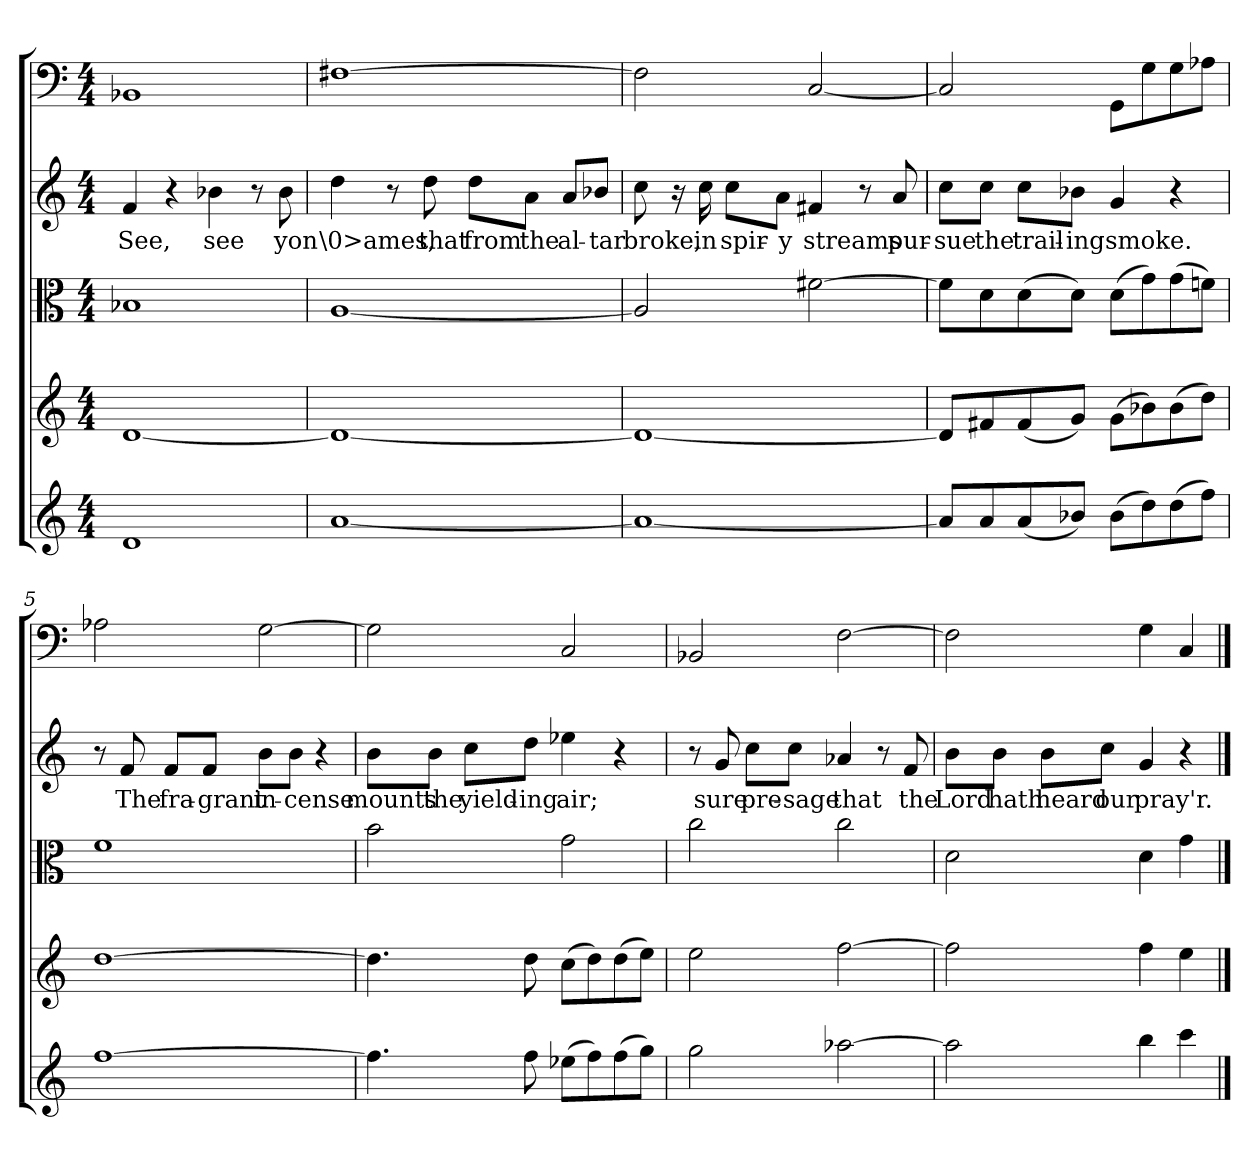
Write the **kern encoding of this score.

**kern	**kern	**kern	**kern	**text	**kern
*part5	*part4	*part3	*part2	*part2	*part1
*staff5	*staff4	*staff3	*staff2	*staff2	*staff1
*clefG2	*clefG2	*clefC3	*clefG2	*	*clefF4
*k[]	*k[]	*k[]	*k[]	*	*k[]
*C:	*C:	*C:	*C:	*	*C:
*M4/4	*M4/4	*M4/4	*M4/4	*	*M4/4
=1	=1	=1	=1	=1	=1
1d/	[1d/	1B-X/	4f/	See,	1BB-X/
.	.	.	4r	.	.
.	.	.	4b-X\	see	.
.	.	.	8r	.	.
.	.	.	8b-\	yon	.
=2	=2	=2	=2	=2	=2
[1a/	1d/_	[1A/	4dd\	\0>ames,	[1F#X\
.	.	.	8r	.	.
.	.	.	8dd\	that	.
.	.	.	8dd\L	from	.
.	.	.	8a\J	the	.
.	.	.	8a/L	al-	.
.	.	.	8b-X/J	-tar	.
=3	=3	=3	=3	=3	=3
1a/_	1d/_	2A/]	8cc\	broke,	2F#\]
.	.	.	16r	.	.
.	.	.	16cc\	in	.
.	.	.	8cc\L	spir-	.
.	.	.	8a\J	-y	.
.	.	[2f#X\	4f#X/	streams	[2C/
.	.	.	8r	.	.
.	.	.	8a/	pur-	.
=4	=4	=4	=4	=4	=4
8a/L]	8d/L]	8f#\L]	8cc\L	-sue	2C/]
8a/	8f#X/	8d\	8cc\J	the	.
(8a/	(8f#/	(8d\	8cc\L	trail-	.
8b-X/J)	8g/J)	8d\J)	8b-X\J	-ing	.
(8b-\L	(8g\L	(8d\L	4g/	smoke.	8GG\L
8dd\)	8b-X\)	8g\)	.	.	8G\
(8dd\	(8b-\	(8g\	4r	.	8G\
8ff\J)	8dd\J)	8fn\J)	.	.	8A-X\J
=5	=5	=5	=5	=5	=5
[1ff\	[1dd\	1f\	8r	.	2A-X\
.	.	.	8f/	The	.
.	.	.	8f/L	fra-	.
.	.	.	8f/J	-grant	.
.	.	.	8b\L	in-	[2G\
.	.	.	8b\J	-cense	.
.	.	.	4r	.	.
=6	=6	=6	=6	=6	=6
4.ff\]	4.dd\]	2b\	8b\L	mounts	2G\]
.	.	.	8b\J	the	.
.	.	.	8cc\L	yield-	.
8ff\	8dd\	.	8dd\J	-ing	.
(8ee-X\L	(8cc\L	2g\	4ee-X\	air;	2C/
8ff\)	8dd\)	.	.	.	.
(8ff\	(8dd\	.	4r	.	.
8gg\J)	8ee\J)	.	.	.	.
=7	=7	=7	=7	=7	=7
2gg\	2ee\	2cc\	8r	.	2BB-X/
.	.	.	8g/	sure	.
.	.	.	8cc\L	pre-	.
.	.	.	8cc\J	-sage	.
[2aa-X\	[2ff\	2cc\	4a-X/	that	[2F\
.	.	.	8r	.	.
.	.	.	8f/	the	.
=8	=8	=8	=8	=8	=8
2aa-\]	2ff\]	2d\	8b\L	Lord	2F\]
.	.	.	8b\J	hath	.
.	.	.	8b\L	heard	.
.	.	.	8cc\J	our	.
4bb\	4ff\	4d\	4g/	pray'r.	4G\
4ccc\	4ee\	4g\	4r	.	4C/
==	==	==	==	==	==
*-	*-	*-	*-	*-	*-
